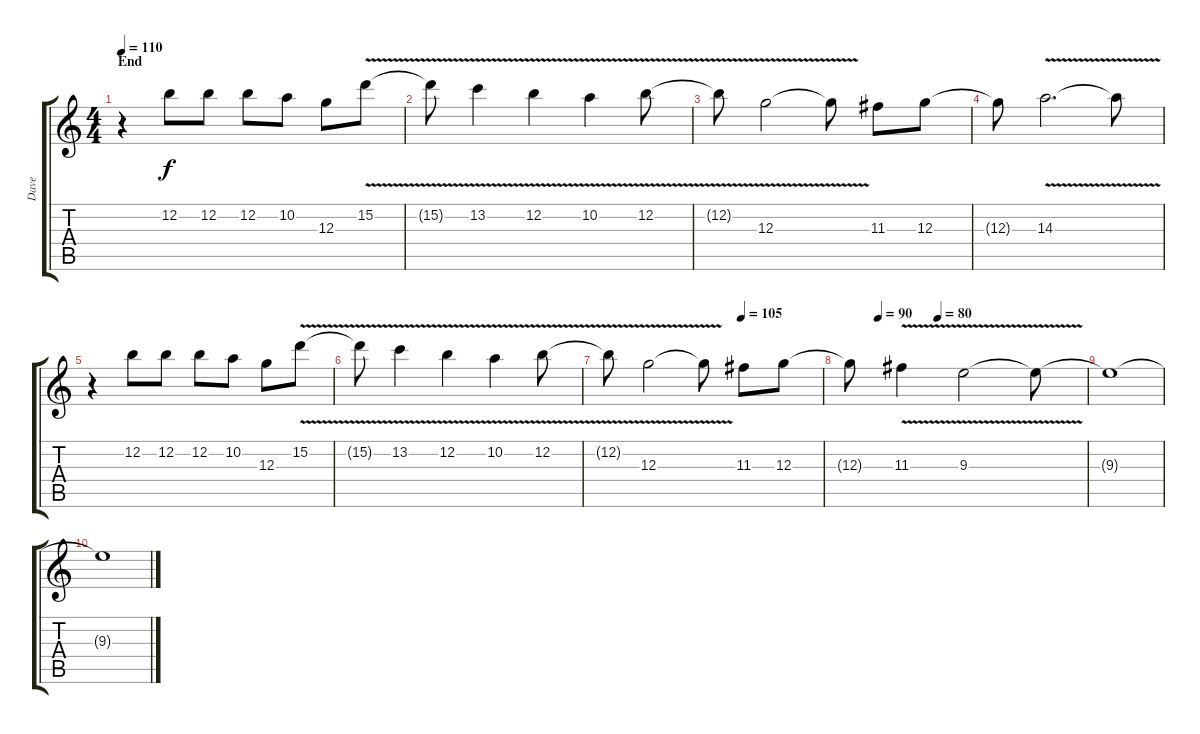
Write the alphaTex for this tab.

\track ("Dave" "Dave") {instrument overdrivenguitar}
\staff {score tabs}
\tuning (E4 B3 G3 D3 A2 E2) {hide}
\ts (4 4)
\section ("" "End")
\tempo 110
\clef g2
\ks c
r.4{dy f volume 16} 12.2.8 12.2.8 12.2.8 10.2.8 12.3.8 15.2{v}.8 |
15.2{t}.8 13.2{v}.4 12.2{v}.4 10.2{v}.4 12.2{v}.8 |
12.2{t}.8 12.3{v}.2 12.3{t}.8 11.3.8 12.3.8 |
12.3{t}.8 14.3{v}.2{d} 14.3{t}.8 |
r.4 12.2.8 12.2.8 12.2.8 10.2.8 12.3.8 15.2{v}.8 |
15.2{t}.8 13.2{v}.4 12.2{v}.4 10.2{v}.4 12.2{v}.8 |
\tempo (105 0.625)
12.2{t}.8 12.3{v}.2 12.3{t}.8 11.3.8 12.3.8 |
\tempo (90 0.125)
\tempo (80 0.375)
12.3{t}.8 11.3{v}.4 9.3{v}.2{volume 9} 9.3{t}.8 |
9.3{t}.1 |
9.3{t}.1
